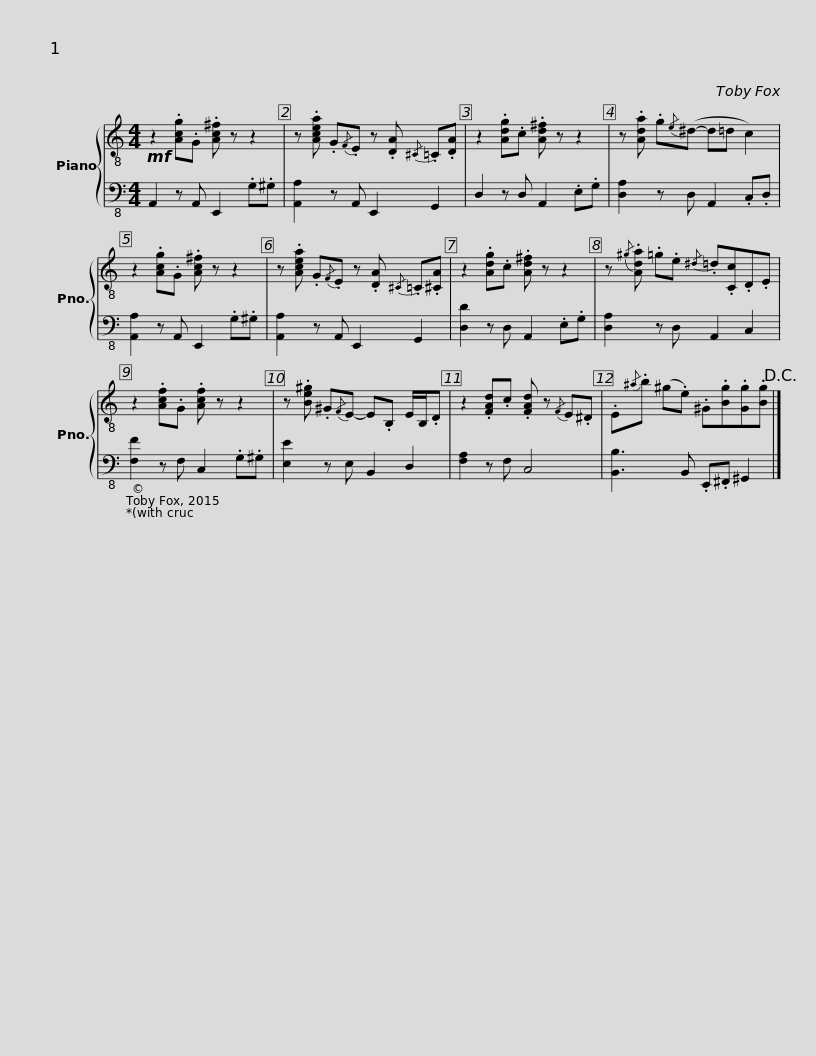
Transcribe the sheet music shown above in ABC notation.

X:1
%%score { 1 | 2 }
L:1/8
M:4/4
I:linebreak $
K:C
V:1 treble-8
V:2 bass-8
V:1
!mf! z2 .[Acg].G .[Ac^f] z z2 | z .[Acea] .G{/F}.E z .[DA]{/^C} .=C.[DA] | z2 .[Adg].c .[Ad^f] z z2 | z .[Ada] .g{/e}(^d- d=d c2) |$ z2 .[Acg].G .[Ac^f] z z2 | %5
 z .[Acea] .G{/F}.E z .[DA]{/^C} .=C.[^CA] | z2 .[Adg].c .[Ad^f] z z2 | z{/^g} .[Ada] .=g.e{/^d} .=d.[Cc].D.E |$ z2 .[Acf].G .[Acf] z z2 | z .[Be^g] .^G{/F}E- E.B, E/B,/.D | %10
 z2 .[FAd].c .[FAd] z{/F} E.^D | .E{/^a}.b (^g.e) .^G.[Bg].[Gg].[Bg]!D.C.! |] %12
V:2
 A,,2 z A,, E,,2 .G,.^G, | [A,,A,]2 z A,, E,,2 G,,2 | D,2 z D, A,,2 .E,.G, | [D,A,]2 z D, A,,2 .C,.D, |$ [A,,A,]2 z A,, E,,2 .G,.^G, | %5
 [A,,A,]2 z A,, E,,2 G,,2 | [D,D]2 z D, A,,2 .E,.G, | [D,A,]2 z D, A,,2 C,2 |$ [F,F]2 z F, C,2 .G,.^G, | [E,E]2 z E, B,,2 D,2 | %10
 [F,A,]2 z F, C,4 | [B,,B,]3 B,, .E,,.^F,, ^G,,2 |] %12
